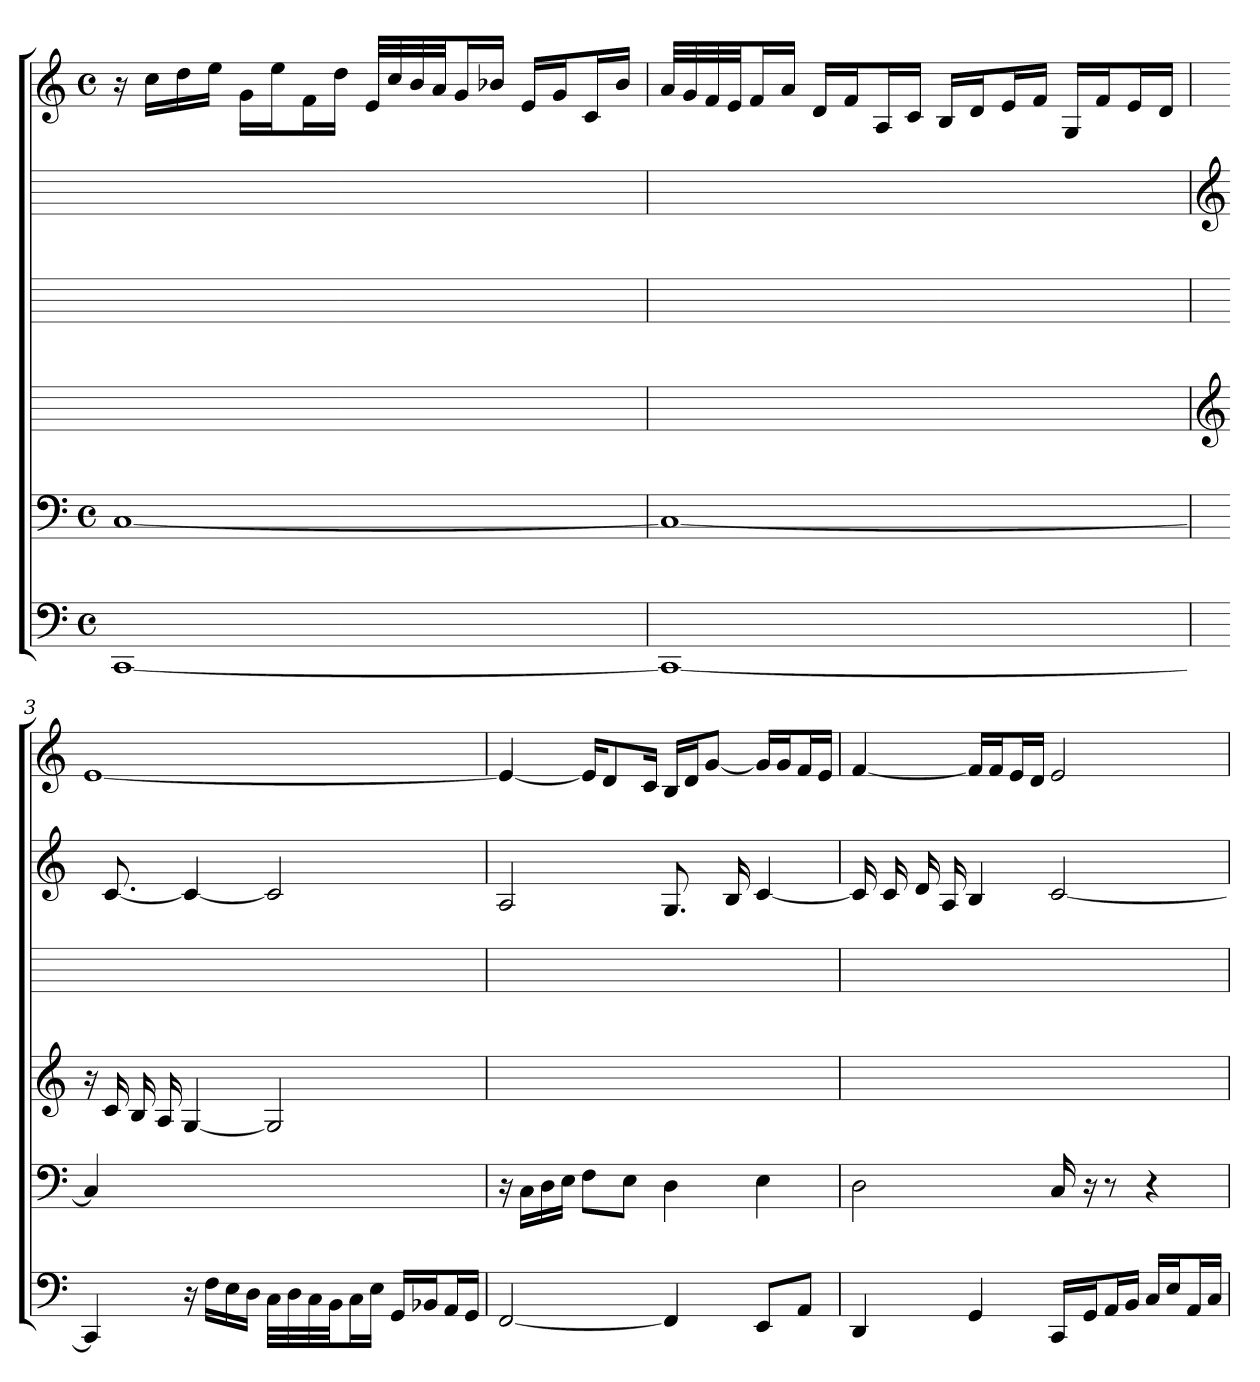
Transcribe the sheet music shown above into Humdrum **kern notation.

**kern	**kern	**kern	**kern	**kern	**kern
*part6	*part5	*part4	*part3	*part2	*part1
*staff6	*staff5	*staff4	*staff3	*staff2	*staff1
*clefF4	*clefF4	*	*	*	*clefG2
*M4/4	*M4/4	*	*	*	*M4/4
*met(c)	*met(c)	*	*	*	*met(c)
*MM56	*MM56	*MM56	*MM56	*MM56	*MM56
=1	=1	=1	=1	=1	=1
[1CC	[1C	1ryy	1ryy	1ryy	16r
.	.	.	.	.	16cc\LL
.	.	.	.	.	16dd\
.	.	.	.	.	16ee\JJ
.	.	.	.	.	16g\LL
.	.	.	.	.	16ee\J
.	.	.	.	.	16f\L
.	.	.	.	.	16dd\JJ
.	.	.	.	.	32e/LLL
.	.	.	.	.	32cc/
.	.	.	.	.	32b/
.	.	.	.	.	32a/JJ
.	.	.	.	.	16g/L
.	.	.	.	.	16b-X/JJ
.	.	.	.	.	16e/LL
.	.	.	.	.	16g/J
.	.	.	.	.	16c/L
.	.	.	.	.	16b-/JJ
=2	=2	=2	=2	=2	=2
1CC_	1C_	1ryy	1ryy	1ryy	32a/LLL
.	.	.	.	.	32g/
.	.	.	.	.	32f/
.	.	.	.	.	32e/JJ
.	.	.	.	.	16f/L
.	.	.	.	.	16a/JJ
.	.	.	.	.	16d/LL
.	.	.	.	.	16f/J
.	.	.	.	.	16A/L
.	.	.	.	.	16c/JJ
.	.	.	.	.	16B/LL
.	.	.	.	.	16d/J
.	.	.	.	.	16e/L
.	.	.	.	.	16f/JJ
.	.	.	.	.	16G/LL
.	.	.	.	.	16f/J
.	.	.	.	.	16e/L
.	.	.	.	.	16d/JJ
=3	=3	=3	=3	=3	=3
*	*	*clefG2	*	*clefG2	*
4CC]	4C]	16r	1ryy	16ryy	[1e
.	.	16c	.	[8.c	.
.	.	16B	.	.	.
.	.	16A	.	.	.
16r	4ryy	[4G	.	4c_	.
16F\LL	.	.	.	.	.
16E\	.	.	.	.	.
16D\JJ	.	.	.	.	.
32C\LLL	2ryy	2G]	.	2c]	.
32D\	.	.	.	.	.
32C\	.	.	.	.	.
32BB\JJ	.	.	.	.	.
16C\L	.	.	.	.	.
16E\JJ	.	.	.	.	.
16GG/LL	.	.	.	.	.
16BB-X/J	.	.	.	.	.
16AA/L	.	.	.	.	.
16GG/JJ	.	.	.	.	.
=4	=4	=4	=4	=4	=4
[2FF	16r	1ryy	1ryy	2A	4e_
.	16C\LL	.	.	.	.
.	16D\	.	.	.	.
.	16E\JJ	.	.	.	.
.	8F\L	.	.	.	16e/KL]
.	.	.	.	.	8d/
.	8E\J	.	.	.	.
.	.	.	.	.	16c/Jk
4FF]	4D	.	.	8.G	16B/LL
.	.	.	.	.	16d/J
.	.	.	.	.	[8g/J
.	.	.	.	16B	.
8EE/L	4E	.	.	[4c	16g/LL]
.	.	.	.	.	16g/J
8AA/J	.	.	.	.	16f/L
.	.	.	.	.	16e/JJ
=5	=5	=5	=5	=5	=5
4DD	2D	1ryy	1ryy	16c]	[4f
.	.	.	.	16c	.
.	.	.	.	16d	.
.	.	.	.	16A	.
4GG	.	.	.	4B	16f/LL]
.	.	.	.	.	16f/J
.	.	.	.	.	16e/L
.	.	.	.	.	16d/JJ
16CC/LL	16C	.	.	[2c	2e
16GG/J	16r	.	.	.	.
16AA/L	8r	.	.	.	.
16BB/JJ	.	.	.	.	.
16C/LL	4r	.	.	.	.
16E/J	.	.	.	.	.
16AA/L	.	.	.	.	.
16C/JJ	.	.	.	.	.
=	=	=	=	=	=
*-	*-	*-	*-	*-	*-
